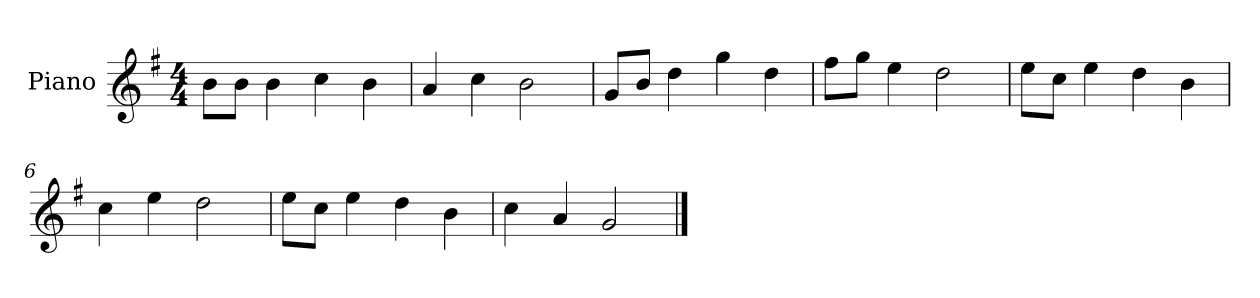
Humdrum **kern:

**kern
*part1
*staff1
*I"Piano
*I'P-no
*clefG2
*k[f#]
*M4/4
*MM90
=1
8b\L
8b\J
4b\
4cc\
4b\
=2
4a/
4cc\
2b\
=3
8g/L
8b/J
4dd\
4gg\
4dd\
=4
8ff#\L
8gg\J
4ee\
2dd\
=5
8ee\L
8cc\J
4ee\
4dd\
4b\
=6
4cc\
4ee\
2dd\
=7
8ee\L
8cc\J
4ee\
4dd\
4b\
=8
4cc\
4a/
2g/
==
*-
